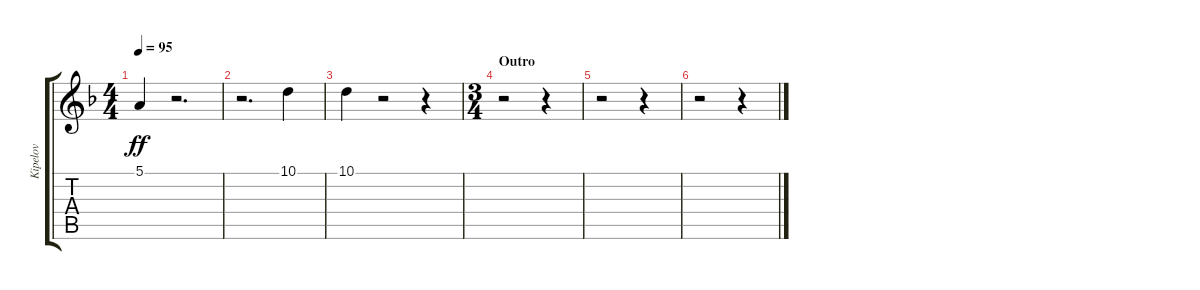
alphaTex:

\track ("Kipelov" "Kipelov") {instrument tenorsax}
\staff {score tabs}
\tuning (E4 B3 G3 D3 A2 E2) {hide}
\ts (4 4)
\tempo 95
\clef g2
\ks f
5.1.4{dy ff} r.2{d} |
r.2{d} 10.1.4 |
10.1.4 r.2 r.4 |
\ts (3 4)
\section ("" "Outro")
r.2 r.4 |
r.2 r.4 |
r.2 r.4
